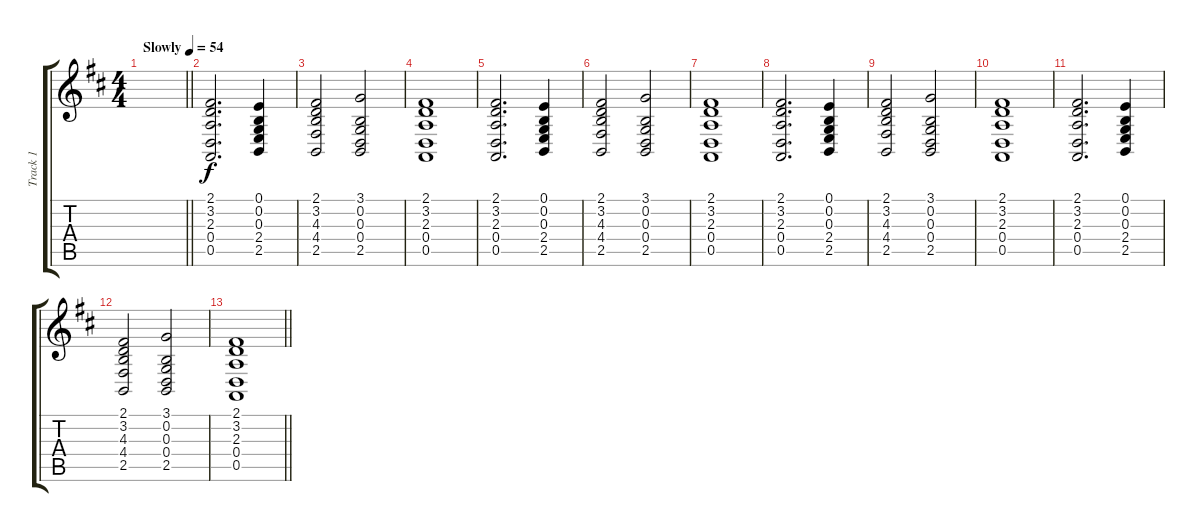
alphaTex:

\track ("Track 1" "Track 1") {instrument stringensemble1}
\staff {score tabs}
\tuning (E4 B3 G3 D3 A2 E2) {hide}
\ts (4 4)
\tempo (54 "Slowly")
\clef g2
\barLineRight lightlight
\ks d
|
(2.1 3.2 2.3 0.4 0.5).2{d} (0.1 0.2 0.3 2.4 2.5).4 |
(2.1 3.2 4.3 4.4 2.5).2 (3.1 0.2 0.3 0.4 2.5).2 |
(2.1 3.2 2.3 0.4 0.5).1 |
(2.1 3.2 2.3 0.4 0.5).2{d} (0.1 0.2 0.3 2.4 2.5).4 |
(2.1 3.2 4.3 4.4 2.5).2 (3.1 0.2 0.3 0.4 2.5).2 |
(2.1 3.2 2.3 0.4 0.5).1 |
(2.1 3.2 2.3 0.4 0.5).2{d} (0.1 0.2 0.3 2.4 2.5).4 |
(2.1 3.2 4.3 4.4 2.5).2 (3.1 0.2 0.3 0.4 2.5).2 |
(2.1 3.2 2.3 0.4 0.5).1 |
(2.1 3.2 2.3 0.4 0.5).2{d} (0.1 0.2 0.3 2.4 2.5).4 |
(2.1 3.2 4.3 4.4 2.5).2 (3.1 0.2 0.3 0.4 2.5).2 |
\barLineRight lightlight
(2.1 3.2 2.3 0.4 0.5).1
